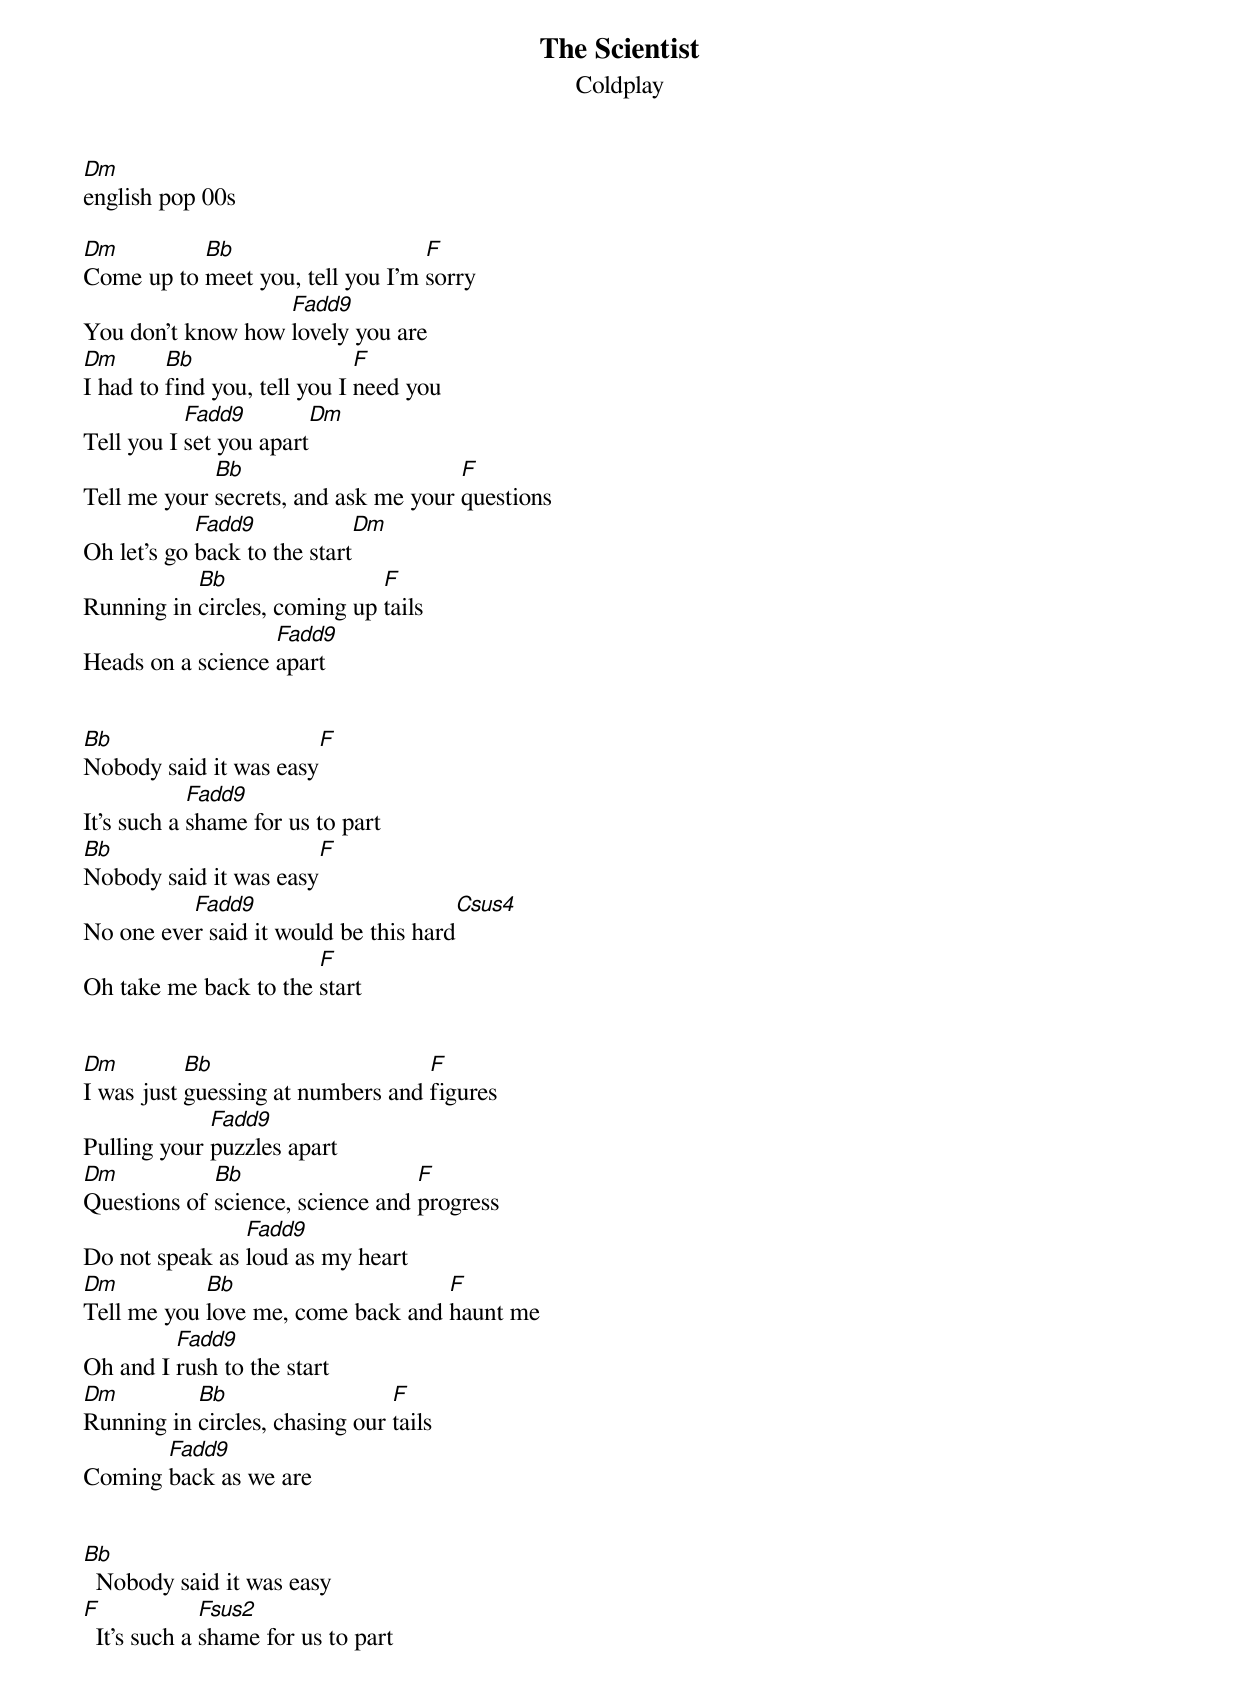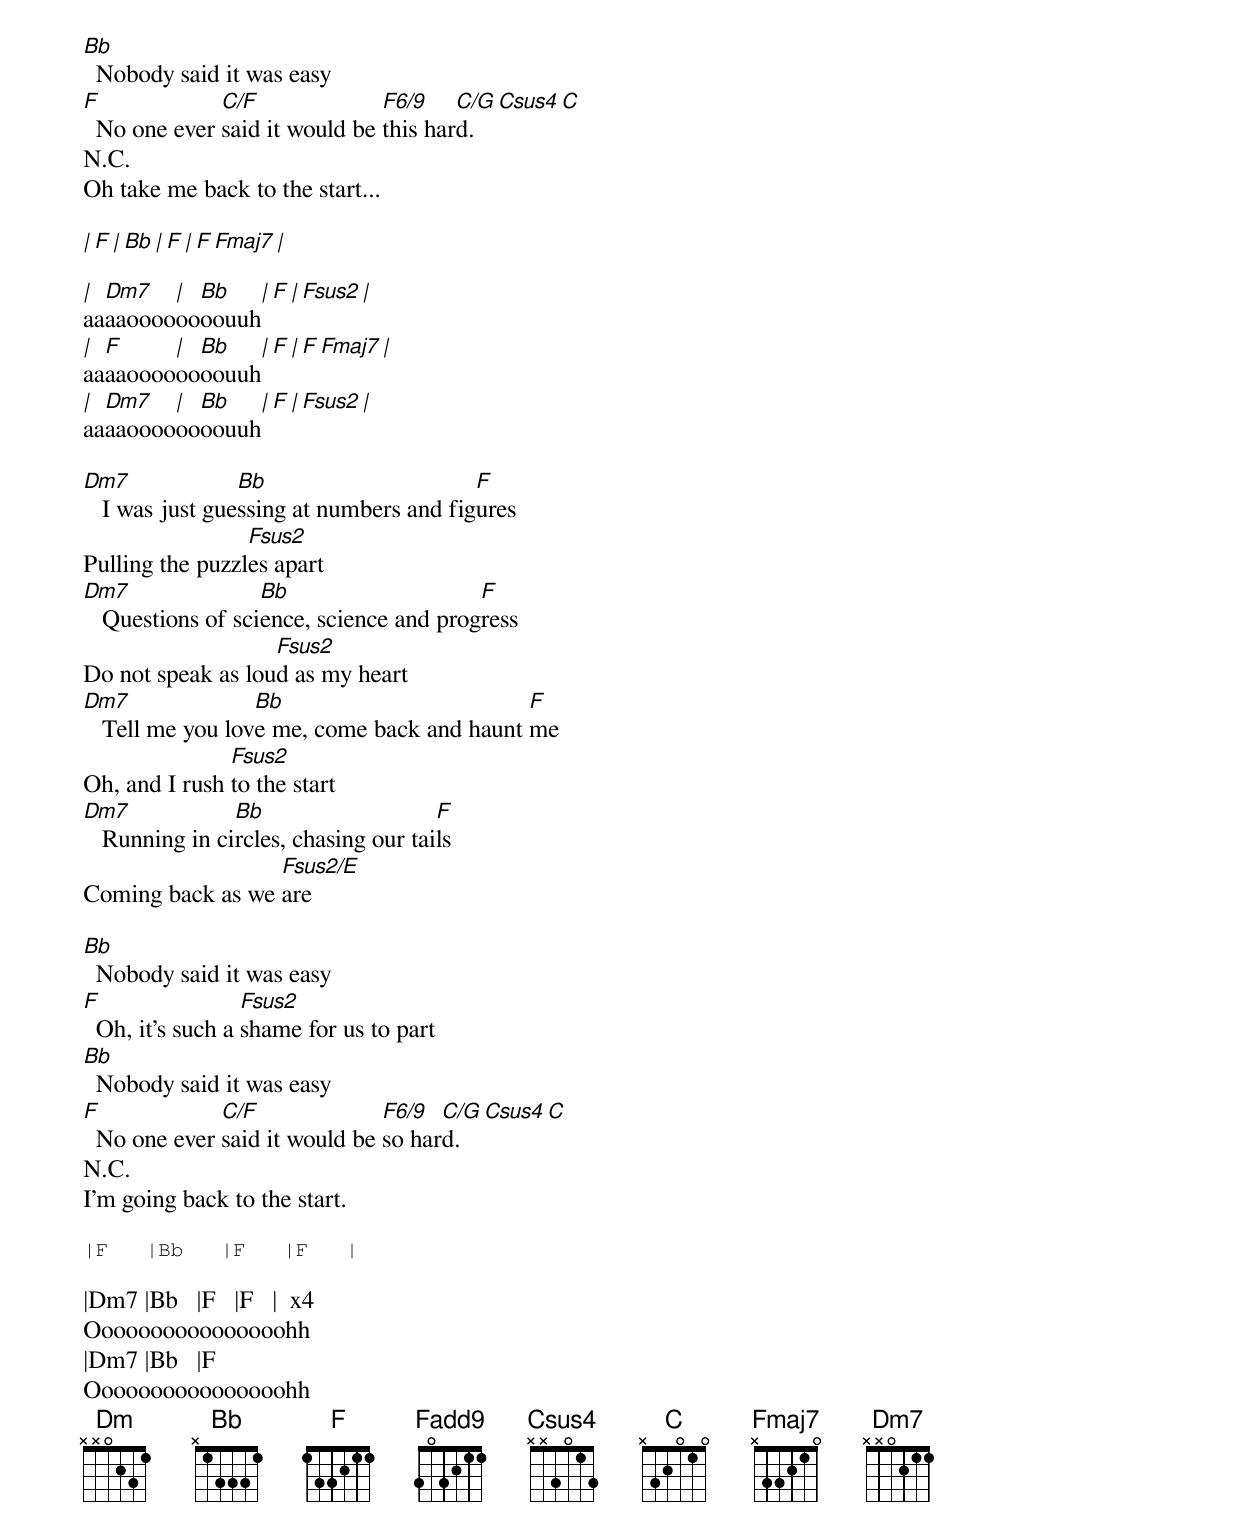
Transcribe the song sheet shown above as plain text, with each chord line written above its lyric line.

The Scientist
Coldplay
Dm
english pop 00s

Dm         Bb                     F
Come up to meet you, tell you I'm sorry
                   Fadd9
You don't know how lovely you are
Dm       Bb                   F
I had to find you, tell you I need you
           Fadd9          Dm
Tell you I set you apart
             Bb                       F
Tell me your secrets, and ask me your questions
            Fadd9              Dm
Oh let's go back to the start
           Bb                 F
Running in circles, coming up tails
                   Fadd9
Heads on a science apart


Bb                        F
Nobody said it was easy
            Fadd9
It's such a shame for us to part
Bb                        F
Nobody said it was easy
          Fadd9                          Csus4
No one ever said it would be this hard
                       F
Oh take me back to the start


Dm         Bb                      F
I was just guessing at numbers and figures
             Fadd9
Pulling your puzzles apart
Dm           Bb                   F
Questions of science, science and progress
                Fadd9
Do not speak as loud as my heart
Dm          Bb                     F
Tell me you love me, come back and haunt me
         Fadd9
Oh and I rush to the start
Dm         Bb                   F
Running in circles, chasing our tails
       Fadd9
Coming back as we are


Bb
  Nobody said it was easy
F             Fsus2
  It's such a shame for us to part
Bb
  Nobody said it was easy
F             C/F              F6/9    C/G Csus4 C
  No one ever said it would be this hard.
N.C.
Oh take me back to the start...

| F     | Bb     | F     | F  Fmaj7  |

| Dm7   | Bb     | F     | Fsus2   |
aaaaoooooooouuh
| F     | Bb     | F     | F  Fmaj7  |
aaaaoooooooouuh
| Dm7   | Bb     | F     | Fsus2   |
aaaaoooooooouuh

Dm7              Bb                      F
   I was just guessing at numbers and figures
                 Fsus2
Pulling the puzzles apart
Dm7                Bb                    F
   Questions of science, science and progress
                   Fsus2
Do not speak as loud as my heart
Dm7               Bb                        F
   Tell me you love me, come back and haunt me
               Fsus2
Oh, and I rush to the start
Dm7             Bb                    F
   Running in circles, chasing our tails
                  Fsus2/E
Coming back as we are

Bb
  Nobody said it was easy
F                 Fsus2
  Oh, it’s such a shame for us to part
Bb
  Nobody said it was easy
F             C/F              F6/9  C/G Csus4 C
  No one ever said it would be so hard.
N.C.
I’m going back to the start.

|F   |Bb   |F   |F   |

|Dm7 |Bb   |F   |F   |  x4
Oooooooooooooooohh
|Dm7 |Bb   |F
Oooooooooooooooohh
